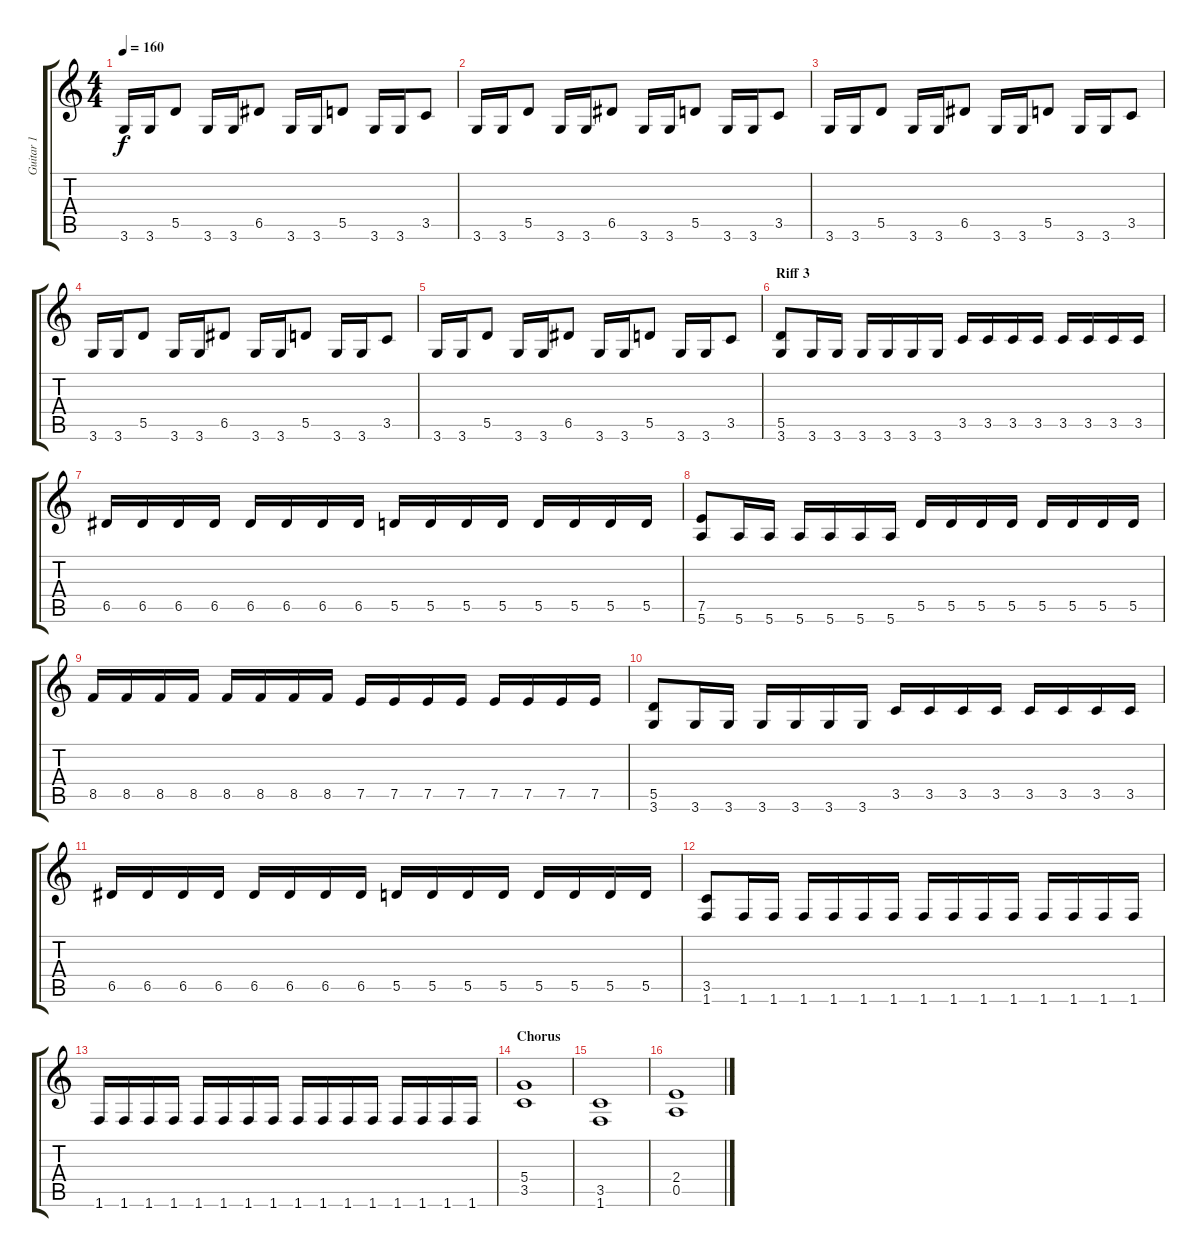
\track ("Guitar 1" "Guitar 1") {instrument distortionguitar}
\staff {score tabs}
\tuning (E4 B3 G3 D3 A2 E2) {hide}
\ts (4 4)
\tempo 160
\clef g2
\ks c
3.6.16{dy f} 3.6.16 5.5.8 3.6.16 3.6.16 6.5.8 3.6.16 3.6.16 5.5.8 3.6.16 3.6.16 3.5.8 |
3.6.16 3.6.16 5.5.8 3.6.16 3.6.16 6.5.8 3.6.16 3.6.16 5.5.8 3.6.16 3.6.16 3.5.8 |
3.6.16 3.6.16 5.5.8 3.6.16 3.6.16 6.5.8 3.6.16 3.6.16 5.5.8 3.6.16 3.6.16 3.5.8 |
3.6.16 3.6.16 5.5.8 3.6.16 3.6.16 6.5.8 3.6.16 3.6.16 5.5.8 3.6.16 3.6.16 3.5.8 |
3.6.16 3.6.16 5.5.8 3.6.16 3.6.16 6.5.8 3.6.16 3.6.16 5.5.8 3.6.16 3.6.16 3.5.8 |
\section ("" "Riff 3")
(5.5 3.6).8 3.6.16 3.6.16 3.6.16 3.6.16 3.6.16 3.6.16 3.5.16 3.5.16 3.5.16 3.5.16 3.5.16 3.5.16 3.5.16 3.5.16 |
6.5.16 6.5.16 6.5.16 6.5.16 6.5.16 6.5.16 6.5.16 6.5.16 5.5.16 5.5.16 5.5.16 5.5.16 5.5.16 5.5.16 5.5.16 5.5.16 |
(7.5 5.6).8 5.6.16 5.6.16 5.6.16 5.6.16 5.6.16 5.6.16 5.5.16 5.5.16 5.5.16 5.5.16 5.5.16 5.5.16 5.5.16 5.5.16 |
8.5.16 8.5.16 8.5.16 8.5.16 8.5.16 8.5.16 8.5.16 8.5.16 7.5.16 7.5.16 7.5.16 7.5.16 7.5.16 7.5.16 7.5.16 7.5.16 |
(5.5 3.6).8 3.6.16 3.6.16 3.6.16 3.6.16 3.6.16 3.6.16 3.5.16 3.5.16 3.5.16 3.5.16 3.5.16 3.5.16 3.5.16 3.5.16 |
6.5.16 6.5.16 6.5.16 6.5.16 6.5.16 6.5.16 6.5.16 6.5.16 5.5.16 5.5.16 5.5.16 5.5.16 5.5.16 5.5.16 5.5.16 5.5.16 |
(3.5 1.6).8 1.6.16 1.6.16 1.6.16 1.6.16 1.6.16 1.6.16 1.6.16 1.6.16 1.6.16 1.6.16 1.6.16 1.6.16 1.6.16 1.6.16 |
1.6.16 1.6.16 1.6.16 1.6.16 1.6.16 1.6.16 1.6.16 1.6.16 1.6.16 1.6.16 1.6.16 1.6.16 1.6.16 1.6.16 1.6.16 1.6.16 |
\section ("" "Chorus")
(5.4 3.5).1 |
(3.5 1.6).1 |
(2.4 0.5).1
